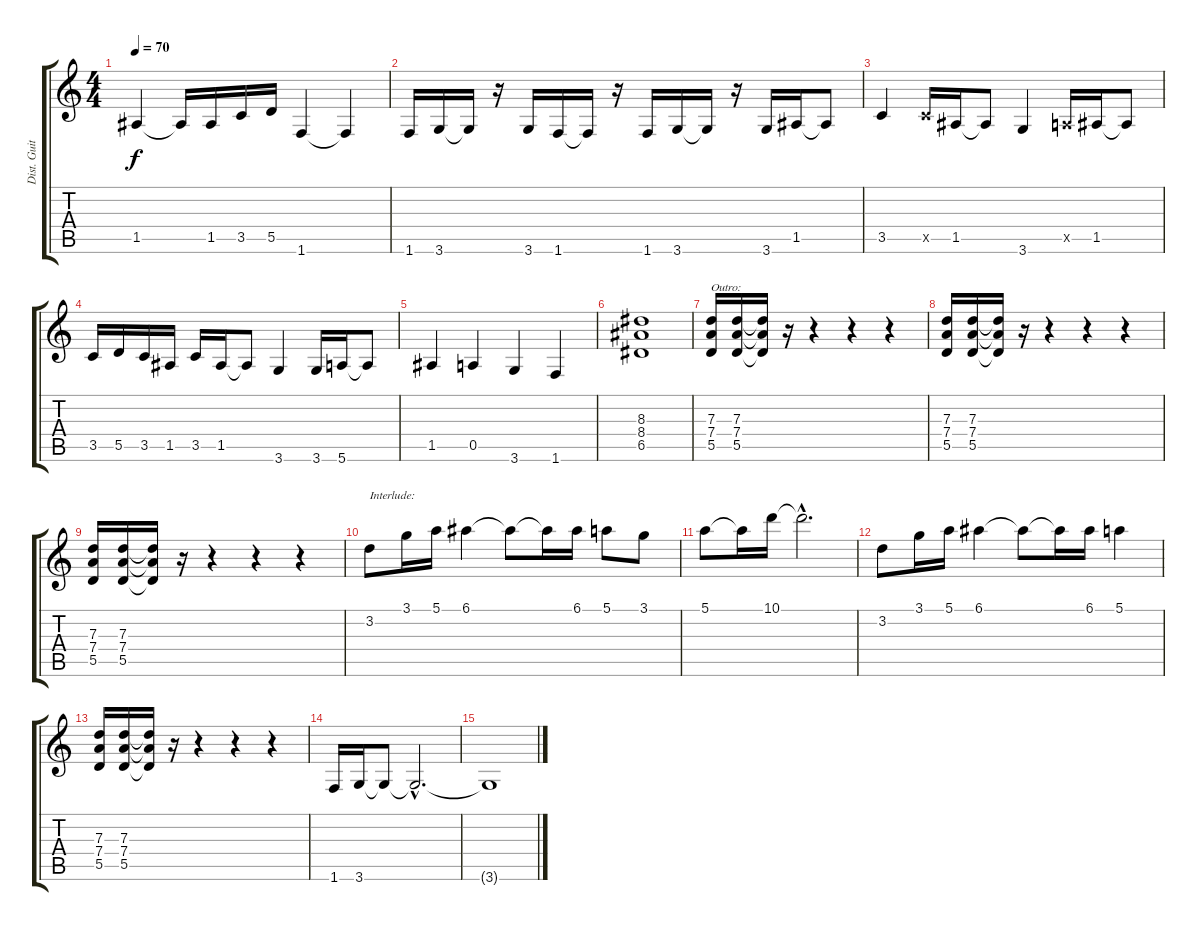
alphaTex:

\track ("Dist. Guitar 1" "Dist. Guit") {instrument distortionguitar}
\staff {score tabs}
\tuning (E4 B3 G3 D3 A2 E2) {hide}
\ts (4 4)
\tempo 70
\clef g2
\ks c
1.5.4{dy f} 1.5{t}.16 1.5.16 3.5.16 5.5.16 1.6.4 1.6{t}.4 |
1.6.16 3.6.16 3.6{t}.16 r.16 3.6.16 1.6.16 1.6{t}.16 r.16 1.6.16 3.6.16 3.6{t}.16 r.16 3.6.16 1.5.16 1.5{t}.8 |
3.5.4 3.5{x}.16 1.5.16 1.5{t}.8 3.6.4 0.5{x}.16 1.5.16 1.5{t}.8 |
3.5.16 5.5.16 3.5.16 1.5.16 3.5.16 1.5.16 1.5{t}.8 3.6.4 3.6.16 5.6.16 5.6{t}.8 |
1.5.4 0.5.4 3.6.4 1.6.4 |
(8.3 8.4 6.5).1 |
(7.3 7.4 5.5).16{txt "Outro:"} (7.3 7.4 5.5).16 (7.3{t} 7.4{t} 5.5{t}).16 r.16 r.4 r.4 r.4 |
(7.3 7.4 5.5).16 (7.3 7.4 5.5).16 (7.3{t} 7.4{t} 5.5{t}).16 r.16 r.4 r.4 r.4 |
(7.3 7.4 5.5).16 (7.3 7.4 5.5).16 (7.3{t} 7.4{t} 5.5{t}).16 r.16 r.4 r.4 r.4 |
3.2.8{txt "Interlude:" volume 14 instrument synthbrass1} 3.1.16 5.1.16 6.1.4 6.1{t}.8 6.1{t}.16 6.1.16 5.1.8 3.1.8 |
5.1.8 5.1{t}.16 10.1.16 10.1{hac t}.2{d} |
3.2.8 3.1.16 5.1.16 6.1.4 6.1{t}.8 6.1{t}.16 6.1.16 5.1.4 |
(7.3 7.4 5.5).16{instrument distortionguitar} (7.3 7.4 5.5).16 (7.3{t} 7.4{t} 5.5{t}).16 r.16 r.4 r.4 r.4 |
1.6.16 3.6.16 3.6{t}.8 3.6{hac t}.2{d} |
3.6{t}.1
